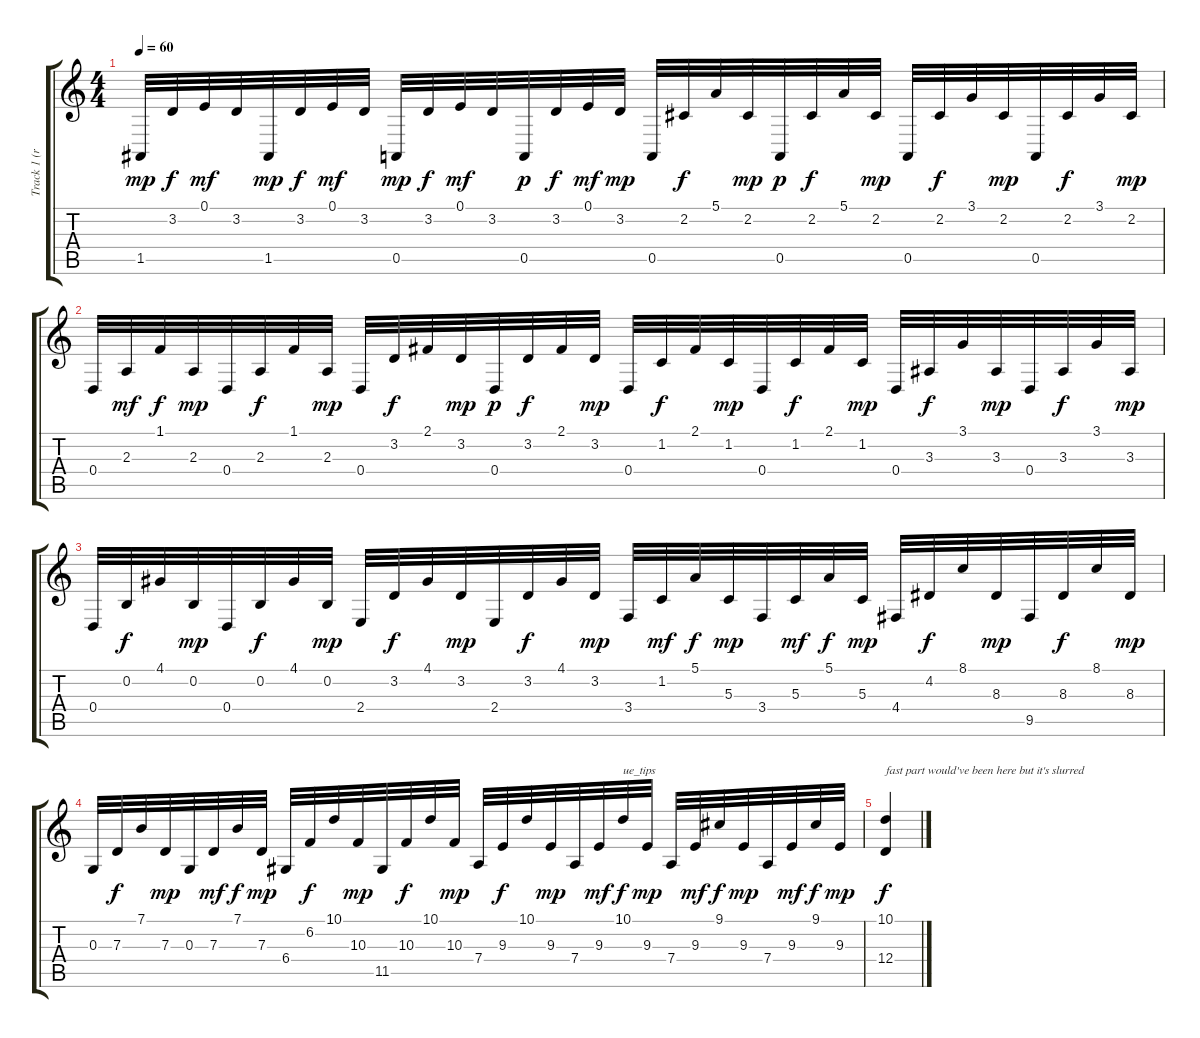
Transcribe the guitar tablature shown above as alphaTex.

\track ("Track 1 (read)" "Track 1 (r") {instrument violin}
\staff {score tabs}
\tuning (E4 B3 G3 D3 A2 E2) {hide}
\ts (4 4)
\tempo 60
\clef g2
\ks c
1.5.32{dy mp} 3.2.32{dy f} 0.1.32{dy mf} 3.2.32 1.5.32{dy mp} 3.2.32{dy f} 0.1.32{dy mf} 3.2.32 0.5.32{dy mp} 3.2.32{dy f} 0.1.32{dy mf} 3.2.32 0.5.32{dy p} 3.2.32{dy f} 0.1.32{dy mf} 3.2.32{dy mp} 0.5.32 2.2.32{dy f} 5.1.32 2.2.32{dy mp} 0.5.32{dy p} 2.2.32{dy f} 5.1.32 2.2.32{dy mp} 0.5.32 2.2.32{dy f} 3.1.32 2.2.32{dy mp} 0.5.32 2.2.32{dy f} 3.1.32 2.2.32{dy mp} |
0.4.32 2.3.32{dy mf} 1.1.32{dy f} 2.3.32{dy mp} 0.4.32 2.3.32{dy f} 1.1.32 2.3.32{dy mp} 0.4.32 3.2.32{dy f} 2.1.32 3.2.32{dy mp} 0.4.32{dy p} 3.2.32{dy f} 2.1.32 3.2.32{dy mp} 0.4.32 1.2.32{dy f} 2.1.32 1.2.32{dy mp} 0.4.32 1.2.32{dy f} 2.1.32 1.2.32{dy mp} 0.4.32 3.3.32{dy f} 3.1.32 3.3.32{dy mp} 0.4.32 3.3.32{dy f} 3.1.32 3.3.32{dy mp} |
0.4.32 0.2.32{dy f} 4.1.32 0.2.32{dy mp} 0.4.32 0.2.32{dy f} 4.1.32 0.2.32{dy mp} 2.4.32 3.2.32{dy f} 4.1.32 3.2.32{dy mp} 2.4.32 3.2.32{txt "" dy f} 4.1.32 3.2.32{dy mp} 3.4.32 1.2.32{dy mf} 5.1.32{dy f} 5.3.32{dy mp} 3.4.32 5.3.32{dy mf} 5.1.32{dy f} 5.3.32{dy mp} 4.4.32 4.2.32{dy f} 8.1.32 8.3.32{dy mp} 9.5.32 8.3.32{dy f} 8.1.32 8.3.32{dy mp} |
0.3.32{txt ""} 7.3.32{dy f} 7.1.32 7.3.32{dy mp} 0.3.32 7.3.32{dy mf} 7.1.32{dy f} 7.3.32{dy mp} 6.4.32 6.2.32{dy f} 10.1.32 10.3.32{dy mp} 11.5.32 10.3.32{dy f} 10.1.32 10.3.32{dy mp} 7.4.32 9.3.32{dy f} 10.1.32 9.3.32{dy mp} 7.4.32 9.3.32{dy mf} 10.1.32{txt "ue_tips" dy f} 9.3.32{dy mp} 7.4.32 9.3.32{dy mf} 9.1.32{dy f} 9.3.32{dy mp} 7.4.32 9.3.32{dy mf} 9.1.32{dy f} 9.3.32{dy mp} |
(10.1 12.4).4{txt "fast part would've been here but it's slurred" dy f}
